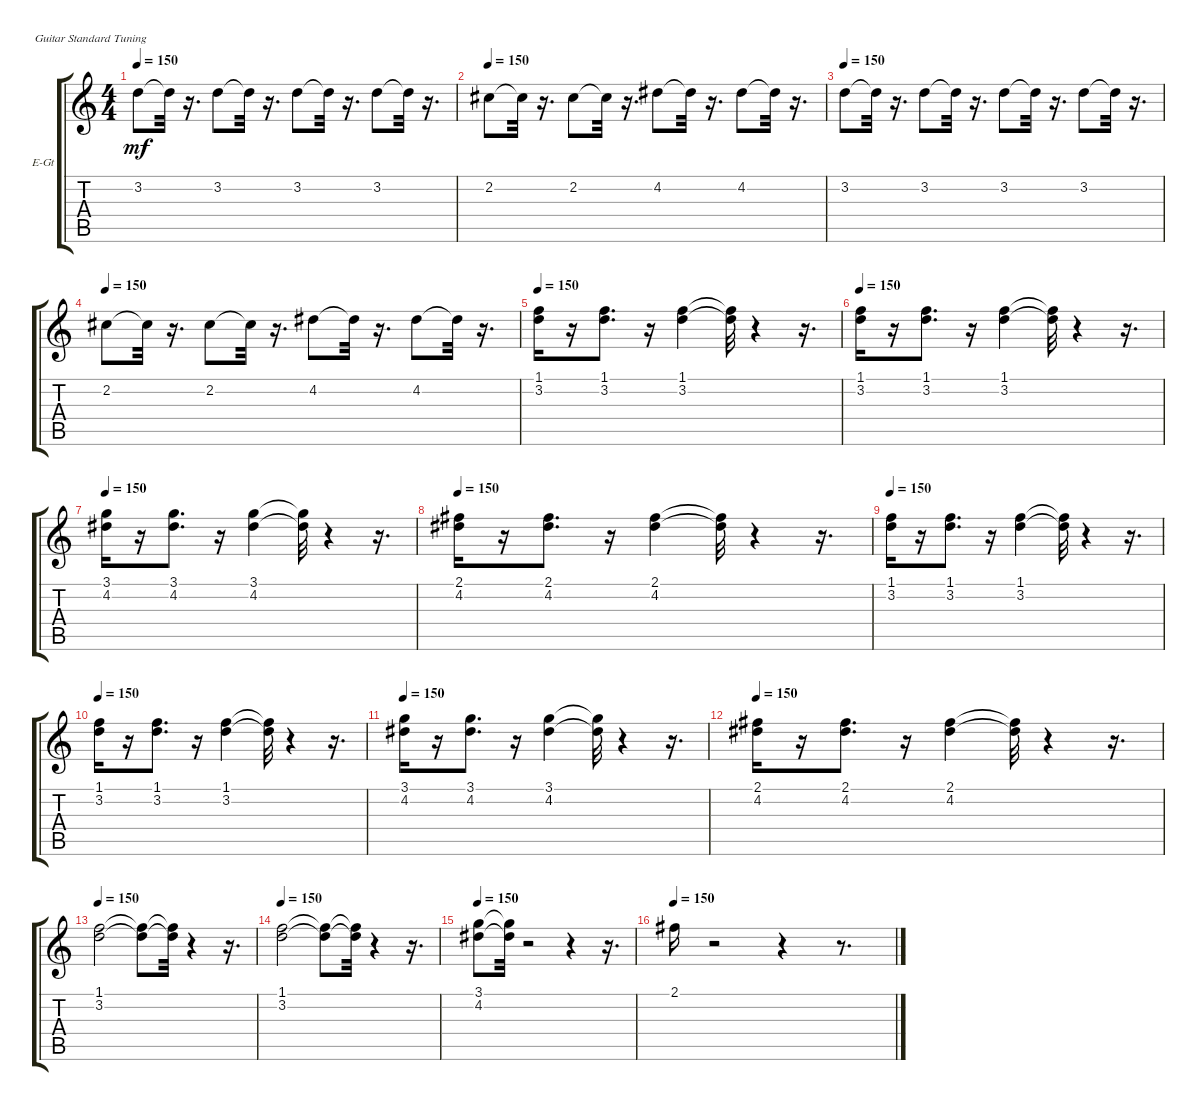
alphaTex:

\bracketExtendMode groupsimilarinstruments
\firstSystemTrackNameOrientation horizontal
\otherSystemsTrackNameOrientation horizontal
\track ("Muted Guitar" "E-Gt") {instrument electricguitarclean}
\staff {score tabs}
\tuning (E4 B3 G3 D3 A2 E2)
\ts (4 4)
\tempo 150
\clef g2
\ks c
3.2.8{dy mf} 3.2{t}.32 r.16{d} 3.2.8 3.2{t}.32 r.16{d} 3.2.8 3.2{t}.32 r.16{d} 3.2.8 3.2{t}.32 r.16{d} |
\tempo 150
2.2.8 2.2{t}.32 r.16{d} 2.2.8 2.2{t}.32 r.16{d} 4.2.8 4.2{t}.32 r.16{d} 4.2.8 4.2{t}.32 r.16{d} |
\tempo 150
3.2.8 3.2{t}.32 r.16{d} 3.2.8 3.2{t}.32 r.16{d} 3.2.8 3.2{t}.32 r.16{d} 3.2.8 3.2{t}.32 r.16{d} |
\tempo 150
2.2.8 2.2{t}.32 r.16{d} 2.2.8 2.2{t}.32 r.16{d} 4.2.8 4.2{t}.32 r.16{d} 4.2.8 4.2{t}.32 r.16{d} |
\tempo 150
(3.2 1.1).16 r.16 (3.2 1.1).8{d} r.16 (3.2 1.1).4 (3.2{t} 1.1{t}).32 r.4 r.16{d} |
\tempo 150
(3.2 1.1).16 r.16 (3.2 1.1).8{d} r.16 (3.2 1.1).4 (3.2{t} 1.1{t}).32 r.4 r.16{d} |
\tempo 150
(4.2 3.1).16 r.16 (4.2 3.1).8{d} r.16 (4.2 3.1).4 (4.2{t} 3.1{t}).32 r.4 r.16{d} |
\tempo 150
(4.2 2.1).16 r.16 (4.2 2.1).8{d} r.16 (4.2 2.1).4 (4.2{t} 2.1{t}).32 r.4 r.16{d} |
\tempo 150
(3.2 1.1).16 r.16 (3.2 1.1).8{d} r.16 (3.2 1.1).4 (3.2{t} 1.1{t}).32 r.4 r.16{d} |
\tempo 150
(3.2 1.1).16 r.16 (3.2 1.1).8{d} r.16 (3.2 1.1).4 (3.2{t} 1.1{t}).32 r.4 r.16{d} |
\tempo 150
(4.2 3.1).16 r.16 (4.2 3.1).8{d} r.16 (4.2 3.1).4 (4.2{t} 3.1{t}).32 r.4 r.16{d} |
\tempo 150
(4.2 2.1).16 r.16 (4.2 2.1).8{d} r.16 (4.2 2.1).4 (4.2{t} 2.1{t}).32 r.4 r.16{d} |
\tempo 150
(3.2 1.1).2 (3.2{t} 1.1{t}).8 (3.2{t} 1.1{t}).32 r.4 r.16{d} |
\tempo 150
(3.2 1.1).2 (3.2{t} 1.1{t}).8 (3.2{t} 1.1{t}).32 r.4 r.16{d} |
\tempo 150
(4.2 3.1).8 (4.2{t} 3.1{t}).32 r.2 r.4 r.16{d} |
\tempo 150
2.1.16 r.2 r.4 r.8{d}
